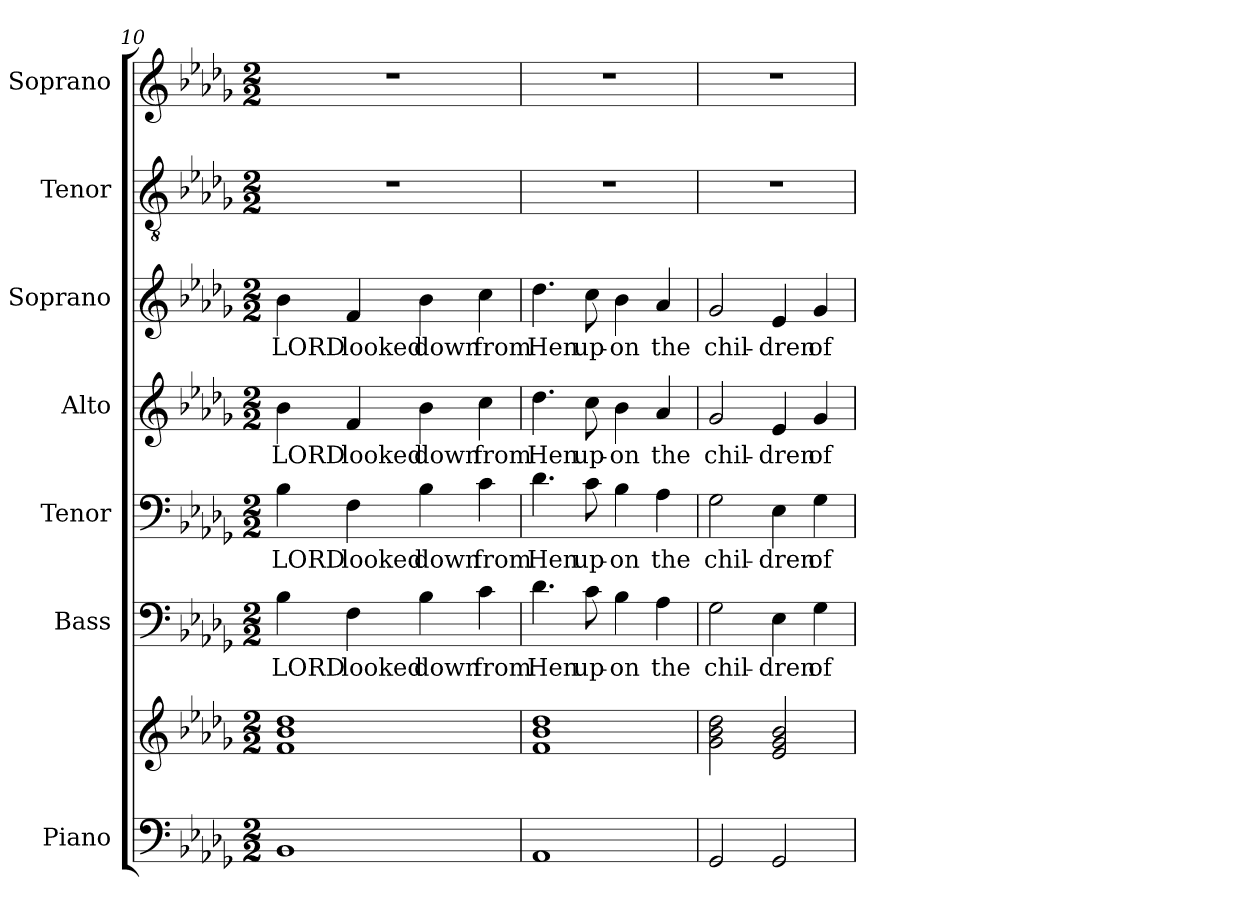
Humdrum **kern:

**kern	**kern	**kern	**text	**kern	**text	**kern	**text	**kern	**text	**kern	**kern
*part7	*part7	*part6	*part6	*part5	*part5	*part4	*part4	*part3	*part3	*part2	*part1
*staff8	*staff7	*staff6	*staff6	*staff5	*staff5	*staff4	*staff4	*staff3	*staff3	*staff2	*staff1
*I"Piano	*	*I"Bass	*	*I"Tenor	*	*I"Alto	*	*I"Soprano	*	*I"Tenor	*I"Soprano
*I'Pno.	*	*I'B.	*	*I'T.	*	*I'A.	*	*I'S.	*	*I'T.	*I'S.
*clefF4	*clefG2	*clefF4	*	*clefF4	*	*clefG2	*	*clefG2	*	*clefGv2	*clefG2
*	*	*	*	*	*	*	*	*	*	*ITrd7c12	*
*k[b-e-a-d-g-]	*k[b-e-a-d-g-]	*k[b-e-a-d-g-]	*	*k[b-e-a-d-g-]	*	*k[b-e-a-d-g-]	*	*k[b-e-a-d-g-]	*	*k[b-e-a-d-g-]	*k[b-e-a-d-g-]
*D-:	*D-:	*D-:	*	*D-:	*	*D-:	*	*D-:	*	*D-:	*D-:
*M2/2	*M2/2	*M2/2	*	*M2/2	*	*M2/2	*	*M2/2	*	*M2/2	*M2/2
=10	=10	=10	=10	=10	=10	=10	=10	=10	=10	=10	=10
!	!	!	!LO:LY:b:color=#000000	!	!	!	!	!	!	!	!
!	!	!	!	!	!LO:LY:b:color=#000000	!	!	!	!	!	!
!	!	!	!	!	!	!	!LO:LY:b:color=#000000	!	!	!	!
!	!	!	!	!	!	!	!	!	!LO:LY:b:color=#000000	!	!
1BB-i	1fi 1b-i 1dd-i	4B-i\	LORD	4B-i\	LORD	4b-i\	LORD	4b-i\	LORD	1r	1r
!	!	!	!LO:LY:b:color=#000000	!	!	!	!	!	!	!	!
!	!	!	!	!	!LO:LY:b:color=#000000	!	!	!	!	!	!
!	!	!	!	!	!	!	!LO:LY:b:color=#000000	!	!	!	!
!	!	!	!	!	!	!	!	!	!LO:LY:b:color=#000000	!	!
.	.	4Fi\	looked	4Fi\	looked	4fi/	looked	4fi/	looked	.	.
!	!	!	!LO:LY:b:color=#000000	!	!	!	!	!	!	!	!
!	!	!	!	!	!LO:LY:b:color=#000000	!	!	!	!	!	!
!	!	!	!	!	!	!	!LO:LY:b:color=#000000	!	!	!	!
!	!	!	!	!	!	!	!	!	!LO:LY:b:color=#000000	!	!
.	.	4B-i\	down	4B-i\	down	4b-i\	down	4b-i\	down	.	.
!	!	!	!LO:LY:b:color=#000000	!	!	!	!	!	!	!	!
!	!	!	!	!	!LO:LY:b:color=#000000	!	!	!	!	!	!
!	!	!	!	!	!	!	!LO:LY:b:color=#000000	!	!	!	!
!	!	!	!	!	!	!	!	!	!LO:LY:b:color=#000000	!	!
.	.	4ci\	from	4ci\	from	4cci\	from	4cci\	from	.	.
!!LO:PB:g=z
=11	=11	=11	=11	=11	=11	=11	=11	=11	=11	=11	=11
!	!	!	!LO:LY:b:color=#000000	!	!	!	!	!	!	!	!
!	!	!	!	!	!LO:LY:b:color=#000000	!	!	!	!	!	!
!	!	!	!	!	!	!	!LO:LY:b:color=#000000	!	!	!	!
!	!	!	!	!	!	!	!	!	!LO:LY:b:color=#000000	!	!
1AA-i	1fi 1b-i 1dd-i	4.d-i\	Hen	4.d-i\	Hen	4.dd-i\	Hen	4.dd-i\	Hen	1r	1r
!	!	!	!LO:LY:b:color=#000000	!	!	!	!	!	!	!	!
!	!	!	!	!	!LO:LY:b:color=#000000	!	!	!	!	!	!
!	!	!	!	!	!	!	!LO:LY:b:color=#000000	!	!	!	!
!	!	!	!	!	!	!	!	!	!LO:LY:b:color=#000000	!	!
.	.	8ci\	up-	8ci\	up-	8cci\	up-	8cci\	up-	.	.
!	!	!	!LO:LY:b:color=#000000	!	!	!	!	!	!	!	!
!	!	!	!	!	!LO:LY:b:color=#000000	!	!	!	!	!	!
!	!	!	!	!	!	!	!LO:LY:b:color=#000000	!	!	!	!
!	!	!	!	!	!	!	!	!	!LO:LY:b:color=#000000	!	!
.	.	4B-i\	-on	4B-i\	-on	4b-i\	-on	4b-i\	-on	.	.
!	!	!	!LO:LY:b:color=#000000	!	!	!	!	!	!	!	!
!	!	!	!	!	!LO:LY:b:color=#000000	!	!	!	!	!	!
!	!	!	!	!	!	!	!LO:LY:b:color=#000000	!	!	!	!
!	!	!	!	!	!	!	!	!	!LO:LY:b:color=#000000	!	!
.	.	4A-i\	the	4A-i\	the	4a-i/	the	4a-i/	the	.	.
=12	=12	=12	=12	=12	=12	=12	=12	=12	=12	=12	=12
!	!	!	!LO:LY:b:color=#000000	!	!	!	!	!	!	!	!
!	!	!	!	!	!LO:LY:b:color=#000000	!	!	!	!	!	!
!	!	!	!	!	!	!	!LO:LY:b:color=#000000	!	!	!	!
!	!	!	!	!	!	!	!	!	!LO:LY:b:color=#000000	!	!
2GG-i/	2g-i\ 2b-i 2dd-i	2G-i\	chil-	2G-i\	chil-	2g-i/	chil-	2g-i/	chil-	1r	1r
!	!	!	!LO:LY:b:color=#000000	!	!	!	!	!	!	!	!
!	!	!	!	!	!LO:LY:b:color=#000000	!	!	!	!	!	!
!	!	!	!	!	!	!	!LO:LY:b:color=#000000	!	!	!	!
!	!	!	!	!	!	!	!	!	!LO:LY:b:color=#000000	!	!
2GG-i/	2e-i/ 2g-i 2b-i	4E-i\	-dren	4E-i\	-dren	4e-i/	-dren	4e-i/	-dren	.	.
!	!	!	!LO:LY:b:color=#000000	!	!	!	!	!	!	!	!
!	!	!	!	!	!LO:LY:b:color=#000000	!	!	!	!	!	!
!	!	!	!	!	!	!	!LO:LY:b:color=#000000	!	!	!	!
!	!	!	!	!	!	!	!	!	!LO:LY:b:color=#000000	!	!
.	.	4G-i\	of	4G-i\	of	4g-i/	of	4g-i/	of	.	.
=	=	=	=	=	=	=	=	=	=	=	=
*-	*-	*-	*-	*-	*-	*-	*-	*-	*-	*-	*-
